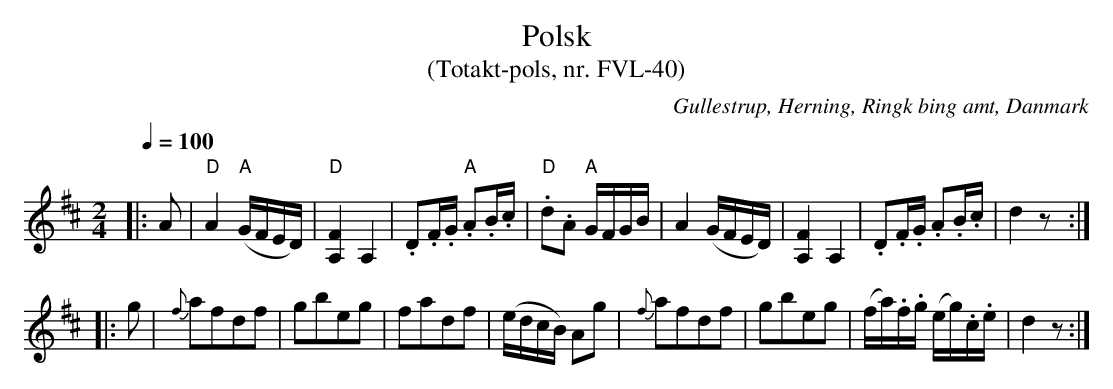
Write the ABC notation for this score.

X:1
T:Polsk
T:(Totakt-pols, nr. FVL-40)
O:Gullestrup, Herning, Ringk bing amt, Danmark
M:2/4
L:1/8
Q:1/4=100
K:D
|: A | "D"A2 "A"(G/F/E/D/) | "D"[A,F]2 A,2 | .D.F/.G/ "A".A.B/.c/ | "D".d.A "A"G/F/G/B/ | A2 (G/F/E/D/) | [A,F]2 A,2 | .D.F/.G/ .A.B/.c/ | d2 z :|
|: g | {f}afdf | gbeg | fadf | (e/d/c/B/) Ag | {f}afdf | gbeg | (f/a/).f/.g/  (e/g/).c/.e/ | d2 z :|
